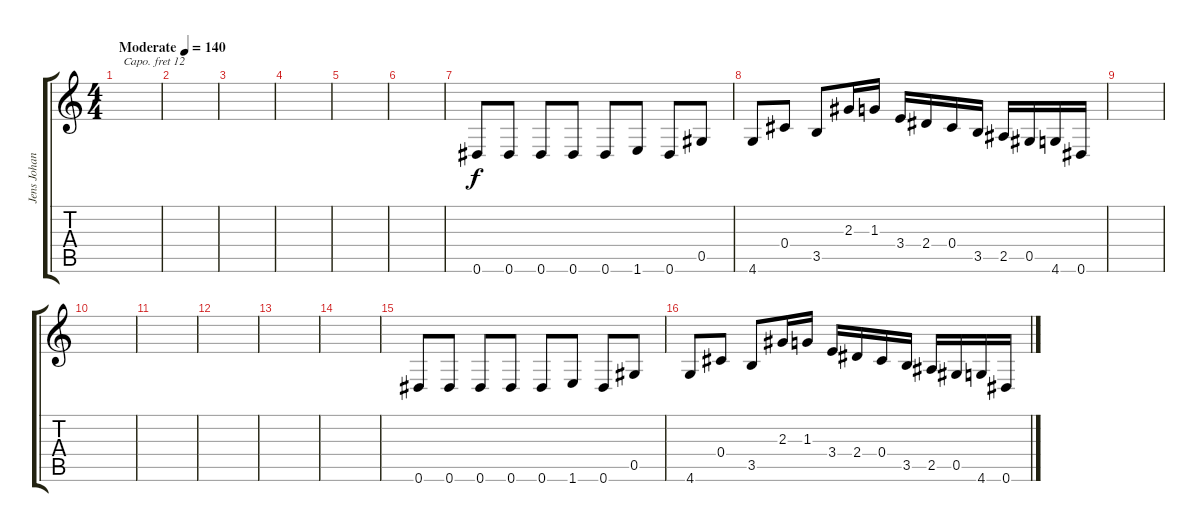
\track ("Jens Johansson I" "Jens Johan") {instrument harpsichord}
\staff {score tabs}
\capo 12
\tuning (Eb4 Bb3 Gb3 Db3 Ab2 Eb2) {hide}
\ts (4 4)
\tempo (140 "Moderate")
\clef g2
\ks c
|
|
|
|
|
|
0.6.8 0.6.8 0.6.8 0.6.8 0.6.8 1.6.8 0.6.8 0.5.8 |
4.6.8 0.4.8 3.5.8 2.3.16 1.3.16 3.4.16 2.4.16 0.4.16 3.5.16 2.5.16 0.5.16 4.6.16 0.6.16 |
|
|
|
|
|
|
0.6.8 0.6.8 0.6.8 0.6.8 0.6.8 1.6.8 0.6.8 0.5.8 |
4.6.8 0.4.8 3.5.8 2.3.16 1.3.16 3.4.16 2.4.16 0.4.16 3.5.16 2.5.16 0.5.16 4.6.16 0.6.16
